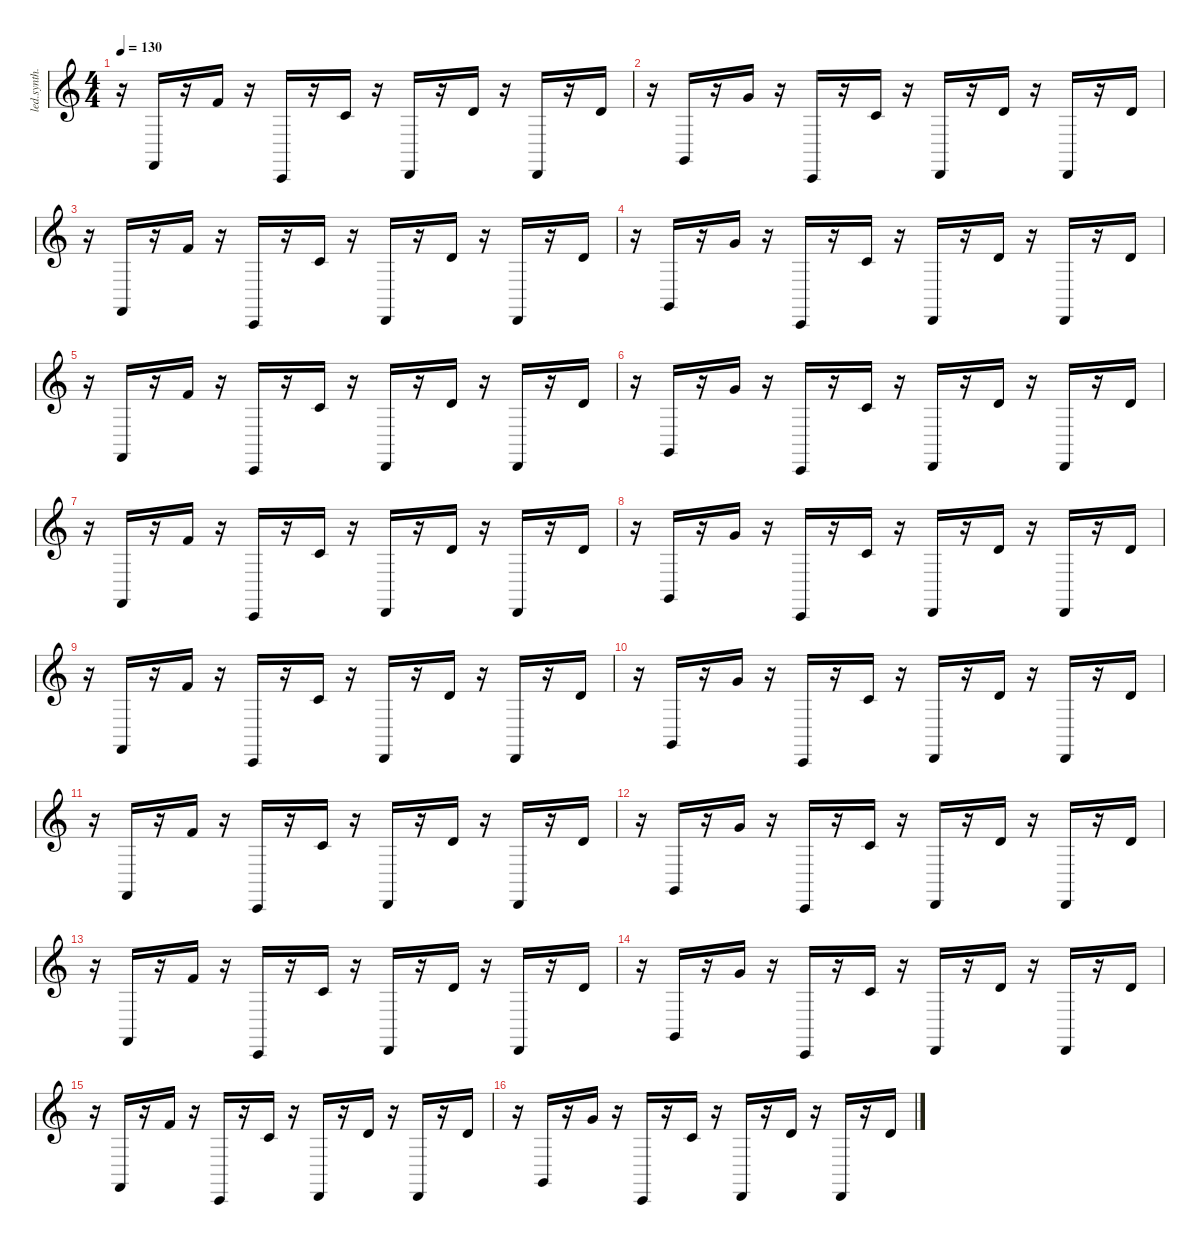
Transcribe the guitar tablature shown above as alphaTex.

\defaultSystemsLayout 4
\hideDynamics
\bracketExtendMode nobrackets
\otherSystemsTrackNameOrientation horizontal
\track ("Synth 1-RH-b-hid" "led.synth.") {defaultSystemsLayout 4 instrument lead8bassandlead}
\staff {score}
\tuning (E4 B3 G3 D3 A2 E2 B1)
\ts (4 4)
\tempo 130
\clef g2
\ks c
r.16{dy f} 1.6.16 r.16 1.1.16 r.16 1.7.16 r.16 1.2.16 r.16 3.7.16 r.16 3.2.16 r.16 3.7.16 r.16 3.2.16 |
r.16 3.6.16 r.16 3.1.16 r.16 1.7.16 r.16 1.2.16 r.16 3.7.16 r.16 3.2.16 r.16 3.7.16 r.16 3.2.16 |
r.16 1.6.16 r.16 1.1.16 r.16 1.7.16 r.16 1.2.16 r.16 3.7.16 r.16 3.2.16 r.16 3.7.16 r.16 3.2.16 |
r.16 3.6.16 r.16 3.1.16 r.16 1.7.16 r.16 1.2.16 r.16 3.7.16 r.16 3.2.16 r.16 3.7.16 r.16 3.2.16 |
r.16 1.6.16 r.16 1.1.16 r.16 1.7.16 r.16 1.2.16 r.16 3.7.16 r.16 3.2.16 r.16 3.7.16 r.16 3.2.16 |
r.16 3.6.16 r.16 3.1.16 r.16 1.7.16 r.16 1.2.16 r.16 3.7.16 r.16 3.2.16 r.16 3.7.16 r.16 3.2.16 |
r.16 1.6.16 r.16 1.1.16 r.16 1.7.16 r.16 1.2.16 r.16 3.7.16 r.16 3.2.16 r.16 3.7.16 r.16 3.2.16 |
r.16 3.6.16 r.16 3.1.16 r.16 1.7.16 r.16 1.2.16 r.16 3.7.16 r.16 3.2.16 r.16 3.7.16 r.16 3.2.16 |
r.16 1.6.16 r.16 1.1.16 r.16 1.7.16 r.16 1.2.16 r.16 3.7.16 r.16 3.2.16 r.16 3.7.16 r.16 3.2.16 |
r.16 3.6.16 r.16 3.1.16 r.16 1.7.16 r.16 1.2.16 r.16 3.7.16 r.16 3.2.16 r.16 3.7.16 r.16 3.2.16 |
r.16 1.6.16 r.16 1.1.16 r.16 1.7.16 r.16 1.2.16 r.16 3.7.16 r.16 3.2.16 r.16 3.7.16 r.16 3.2.16 |
r.16 3.6.16 r.16 3.1.16 r.16 1.7.16 r.16 1.2.16 r.16 3.7.16 r.16 3.2.16 r.16 3.7.16 r.16 3.2.16 |
r.16 1.6.16 r.16 1.1.16 r.16 1.7.16 r.16 1.2.16 r.16 3.7.16 r.16 3.2.16 r.16 3.7.16 r.16 3.2.16 |
r.16 3.6.16 r.16 3.1.16 r.16 1.7.16 r.16 1.2.16 r.16 3.7.16 r.16 3.2.16 r.16 3.7.16 r.16 3.2.16 |
r.16 1.6.16 r.16 1.1.16 r.16 1.7.16 r.16 1.2.16 r.16 3.7.16 r.16 3.2.16 r.16 3.7.16 r.16 3.2.16 |
r.16 3.6.16 r.16 3.1.16 r.16 1.7.16 r.16 1.2.16 r.16 3.7.16 r.16 3.2.16 r.16 3.7.16 r.16 3.2.16
